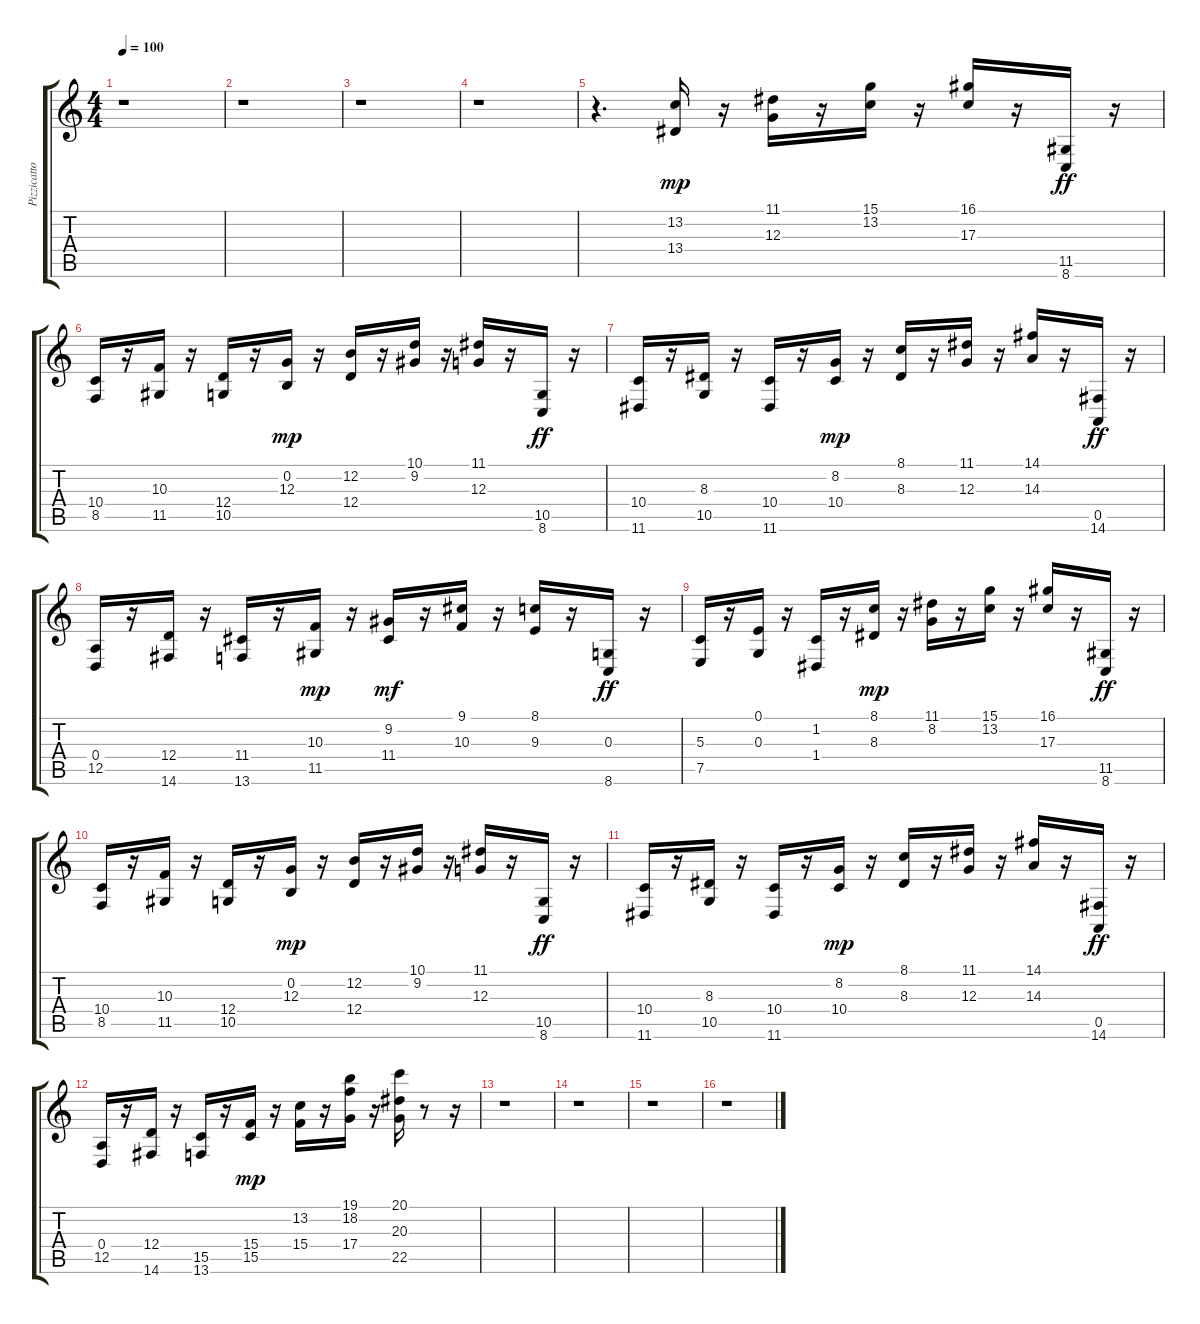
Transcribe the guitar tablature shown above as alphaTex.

\track ("Pizzicatto" "Pizzicatto") {instrument pizzicatostrings}
\staff {score tabs}
\tuning (E4 B3 G3 D3 A2 E2) {hide}
\ts (4 4)
\tempo 100
\clef g2
\ks c
r.1{dy mp instrument pizzicatostrings} |
r.1 |
r.1 |
r.1 |
r.4{d} (13.2 13.4).16{balance 3} r.16 (11.1 12.3).16 r.16 (15.1 13.2).16 r.16 (16.1 17.3).16 r.16 (11.5 8.6).16{dy ff balance 13} r.16 |
(10.4 8.5).16 r.16 (10.3 11.5).16 r.16 (12.4 10.5).16 r.16 (0.2 12.3).16{dy mp balance 3} r.16 (12.2 12.4).16 r.16 (10.1 9.2).16 r.16 (11.1 12.3).16 r.16 (10.5 8.6).16{dy ff balance 13} r.16 |
(10.4 11.6).16 r.16 (8.3 10.5).16 r.16 (10.4 11.6).16 r.16 (8.2 10.4).16{dy mp balance 3} r.16 (8.1 8.3).16 r.16 (11.1 12.3).16 r.16 (14.1 14.3).16 r.16 (0.5 14.6).16{dy ff balance 13} r.16 |
(0.4 12.5).16 r.16 (12.4 14.6).16 r.16 (11.4 13.6).16 r.16 (10.3 11.5).16{dy mp balance 3} r.16 (9.2 11.4).16{dy mf} r.16 (9.1 10.3).16 r.16 (8.1 9.3).16 r.16 (0.3 8.6).16{dy ff balance 13} r.16 |
(5.3 7.5).16 r.16 (0.1 0.3).16 r.16 (1.2 1.4).16 r.16 (8.1 8.3).16{dy mp balance 3} r.16 (11.1 8.2).16 r.16 (15.1 13.2).16 r.16 (16.1 17.3).16 r.16 (11.5 8.6).16{dy ff balance 13} r.16 |
(10.4 8.5).16 r.16 (10.3 11.5).16 r.16 (12.4 10.5).16 r.16 (0.2 12.3).16{dy mp balance 3} r.16 (12.2 12.4).16 r.16 (10.1 9.2).16 r.16 (11.1 12.3).16 r.16 (10.5 8.6).16{dy ff balance 13} r.16 |
(10.4 11.6).16 r.16 (8.3 10.5).16 r.16 (10.4 11.6).16 r.16 (8.2 10.4).16{dy mp balance 3} r.16 (8.1 8.3).16 r.16 (11.1 12.3).16 r.16 (14.1 14.3).16 r.16 (0.5 14.6).16{dy ff balance 13} r.16 |
(0.4 12.5).16 r.16 (12.4 14.6).16 r.16 (15.5 13.6).16 r.16 (15.4 15.5).16{dy mp balance 3} r.16 (13.2 15.4).16 r.16 (19.1 18.2 17.4).16 r.16 (20.1 20.3 22.5).16 r.8 r.16 |
r.1 |
r.1 |
r.1 |
r.1
